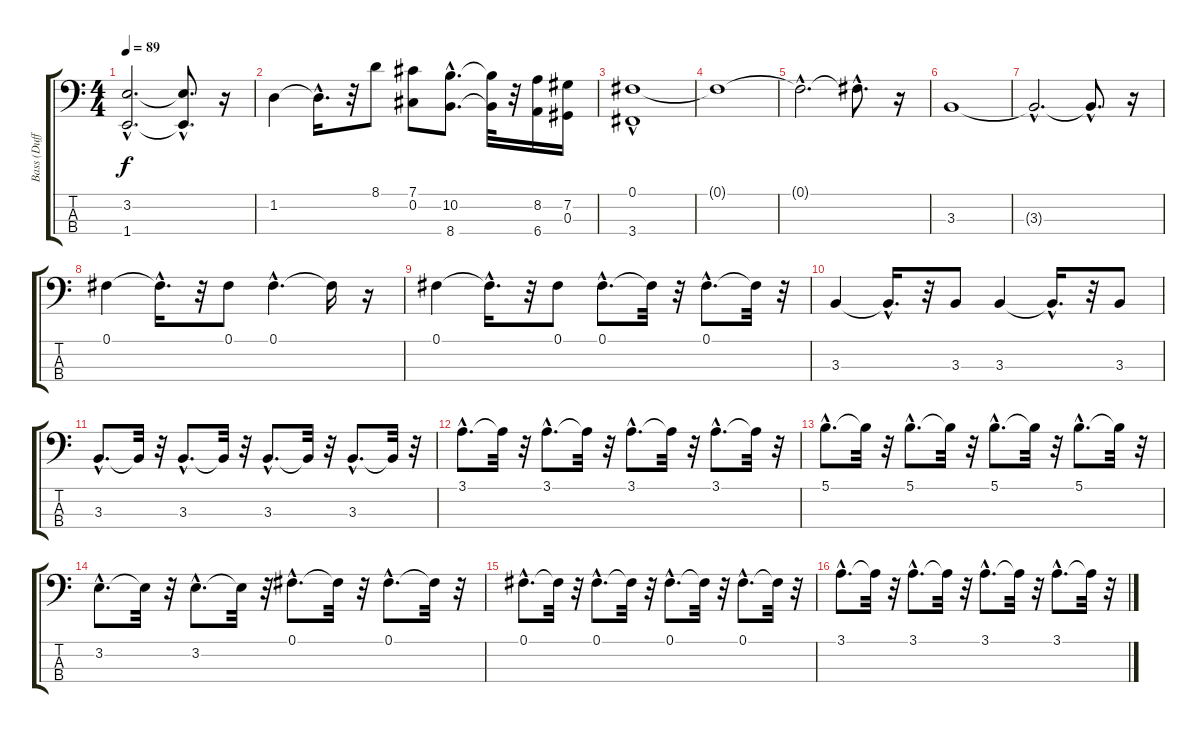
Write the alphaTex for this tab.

\track ("Bass (Duff)" "Bass (Duff") {instrument electricbasspick}
\staff {score tabs}
\tuning (Gb2 Db2 Ab1 Eb1) {hide}
\ts (4 4)
\tempo 89
\clef f4
\ks c
(3.2{hac} 1.4{hac}).2{d dy f} (3.2{hac t} 1.4{hac t}).8{d} r.16 |
1.2.4 1.2{hac t}.16{d} r.32 8.1.8 (7.1 0.2).8 (10.2{hac} 8.4{hac}).8{d} (10.2{t} 8.4{t}).32 r.32 (8.2 6.4).16 (7.2 0.3).16 |
(0.1 3.4{hac}).1{volume 16} |
0.1{t}.1 |
0.1{hac t}.2{d} 0.1{hac t}.8{d} r.16 |
3.3.1{volume 12} |
3.3{hac t}.2{d} 3.3{hac t}.8{d} r.16 |
0.1.4 0.1{hac t}.16{d} r.32 0.1.8 0.1{hac}.4{d} 0.1{t}.16 r.16 |
0.1.4 0.1{hac t}.16{d} r.32 0.1.8 0.1{hac}.8{d} 0.1{t}.32 r.32 0.1{hac}.8{d} 0.1{t}.32 r.32 |
3.3.4 3.3{hac t}.16{d} r.32 3.3.8 3.3.4 3.3{hac t}.16{d} r.32 3.3.8 |
3.3{hac}.8{d} 3.3{t}.32 r.32 3.3{hac}.8{d} 3.3{t}.32 r.32 3.3{hac}.8{d} 3.3{t}.32 r.32 3.3{hac}.8{d} 3.3{t}.32 r.32 |
3.1{hac}.8{d} 3.1{t}.32 r.32 3.1{hac}.8{d} 3.1{t}.32 r.32 3.1{hac}.8{d} 3.1{t}.32 r.32 3.1{hac}.8{d} 3.1{t}.32 r.32 |
5.1{hac}.8{d} 5.1{t}.32 r.32 5.1{hac}.8{d} 5.1{t}.32 r.32 5.1{hac}.8{d} 5.1{t}.32 r.32 5.1{hac}.8{d} 5.1{t}.32 r.32 |
3.2{hac}.8{d} 3.2{t}.32 r.32 3.2{hac}.8{d} 3.2{t}.32 r.32 0.1{hac}.8{d} 0.1{t}.32 r.32 0.1{hac}.8{d} 0.1{t}.32 r.32 |
0.1{hac}.8{d} 0.1{t}.32 r.32 0.1{hac}.8{d} 0.1{t}.32 r.32 0.1{hac}.8{d} 0.1{t}.32 r.32 0.1{hac}.8{d} 0.1{t}.32 r.32 |
3.1{hac}.8{d} 3.1{t}.32 r.32 3.1{hac}.8{d} 3.1{t}.32 r.32 3.1{hac}.8{d} 3.1{t}.32 r.32 3.1{hac}.8{d} 3.1{t}.32 r.32
